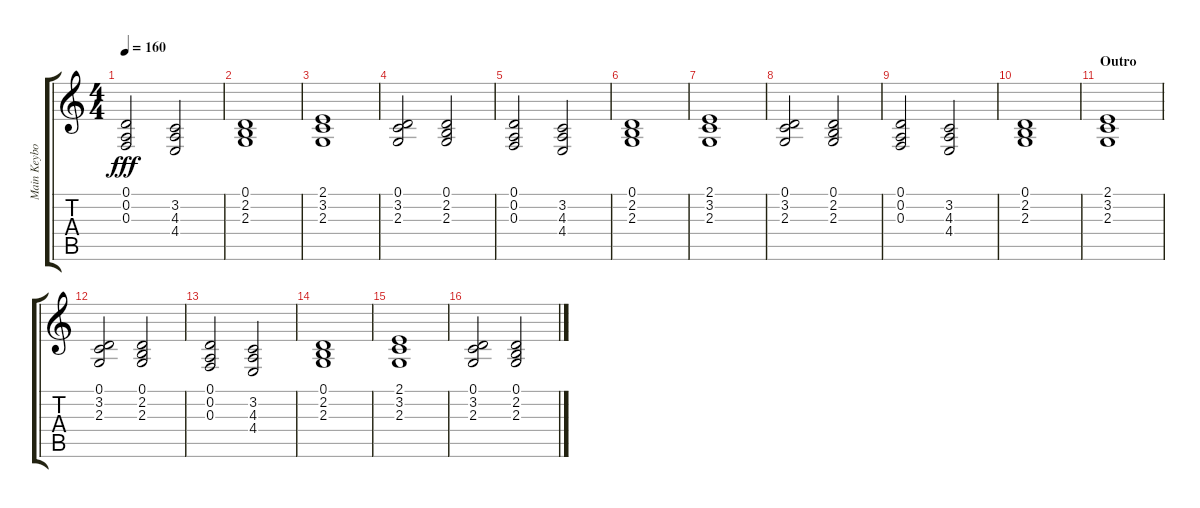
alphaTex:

\track ("Main Keyboards" "Main Keybo") {instrument stringensemble2}
\staff {score tabs}
\tuning (D4 A3 F3 C3 G2 D2) {hide}
\ts (4 4)
\tempo 160
\clef g2
\ks c
(0.1 0.2 0.3).2{dy fff} (3.2 4.3 4.4).2 |
(0.1 2.2 2.3).1 |
(2.1 3.2 2.3).1 |
(0.1 3.2 2.3).2 (0.1 2.2 2.3).2 |
(0.1 0.2 0.3).2 (3.2 4.3 4.4).2 |
(0.1 2.2 2.3).1 |
(2.1 3.2 2.3).1 |
(0.1 3.2 2.3).2 (0.1 2.2 2.3).2 |
(0.1 0.2 0.3).2 (3.2 4.3 4.4).2 |
(0.1 2.2 2.3).1 |
\section ("" "Outro")
(2.1 3.2 2.3).1 |
(0.1 3.2 2.3).2 (0.1 2.2 2.3).2 |
(0.1 0.2 0.3).2 (3.2 4.3 4.4).2 |
(0.1 2.2 2.3).1 |
(2.1 3.2 2.3).1 |
(0.1 3.2 2.3).2 (0.1 2.2 2.3).2
